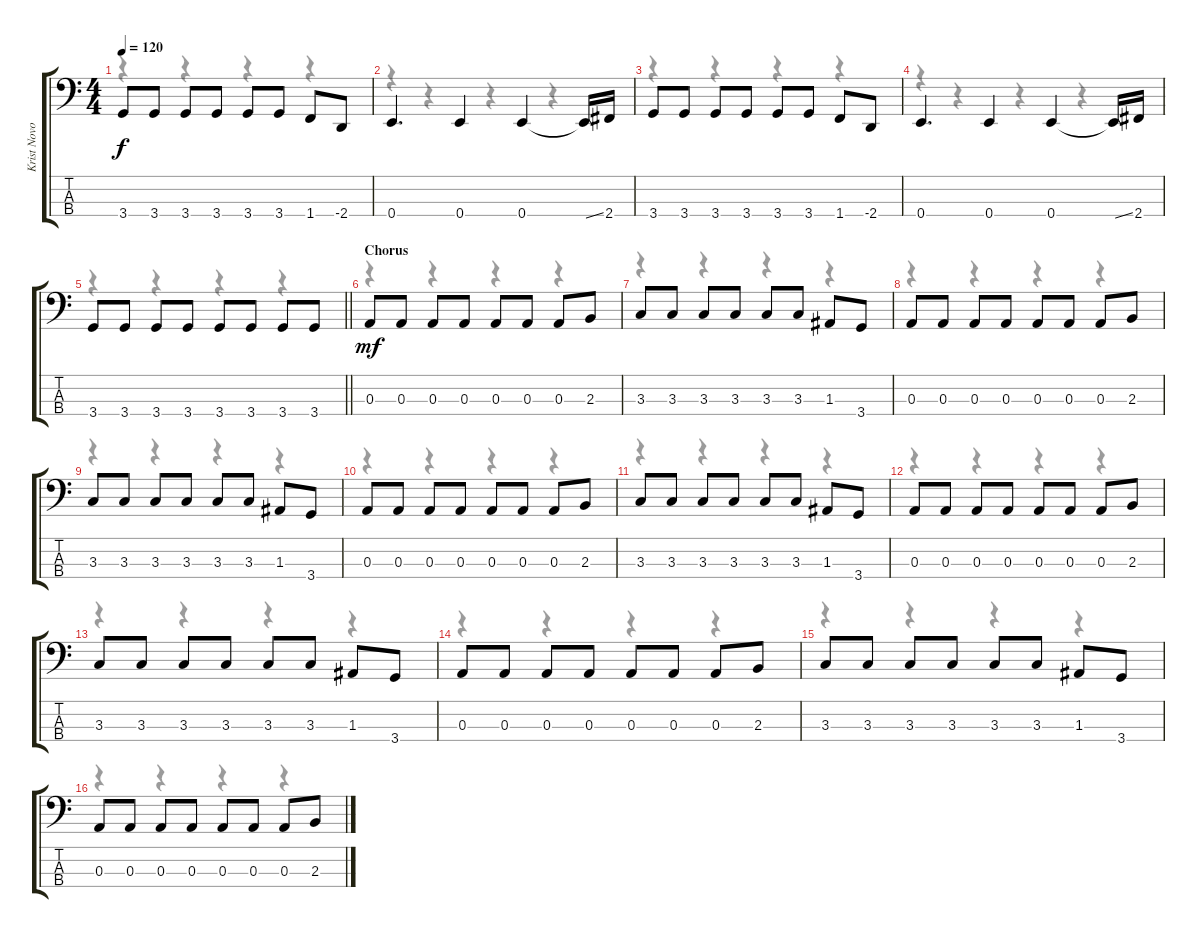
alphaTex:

\track ("Krist Novoselic" "Krist Novo") {instrument electricbasspick}
\staff {score tabs}
\tuning (G2 D2 A1 E1) {hide}
\voice
\ts (4 4)
\tempo 120
\clef f4
\ks c
3.4.8{dy f} 3.4.8 3.4.8 3.4.8 3.4.8 3.4.8 1.4.8 -2.4.8 |
0.4.4{d} 0.4.4 0.4.4 0.4{ss t}.16 2.4.16 |
3.4.8 3.4.8 3.4.8 3.4.8 3.4.8 3.4.8 1.4.8 -2.4.8 |
0.4.4{d} 0.4.4 0.4.4 0.4{ss t}.16 2.4.16 |
\barLineRight lightlight
3.4.8 3.4.8 3.4.8 3.4.8 3.4.8 3.4.8 3.4.8 3.4.8 |
\section ("" "Chorus")
0.3.8{dy mf} 0.3.8 0.3.8 0.3.8 0.3.8 0.3.8 0.3.8 2.3.8 |
3.3.8 3.3.8 3.3.8 3.3.8 3.3.8 3.3.8 1.3.8 3.4.8 |
0.3.8 0.3.8 0.3.8 0.3.8 0.3.8 0.3.8 0.3.8 2.3.8 |
3.3.8 3.3.8 3.3.8 3.3.8 3.3.8 3.3.8 1.3.8 3.4.8 |
0.3.8 0.3.8 0.3.8 0.3.8 0.3.8 0.3.8 0.3.8 2.3.8 |
3.3.8 3.3.8 3.3.8 3.3.8 3.3.8 3.3.8 1.3.8 3.4.8 |
0.3.8 0.3.8 0.3.8 0.3.8 0.3.8 0.3.8 0.3.8 2.3.8 |
3.3.8 3.3.8 3.3.8 3.3.8 3.3.8 3.3.8 1.3.8 3.4.8 |
0.3.8 0.3.8 0.3.8 0.3.8 0.3.8 0.3.8 0.3.8 2.3.8 |
3.3.8 3.3.8 3.3.8 3.3.8 3.3.8 3.3.8 1.3.8 3.4.8 |
0.3.8 0.3.8 0.3.8 0.3.8 0.3.8 0.3.8 0.3.8 2.3.8
\voice
\clef f4
\ottava regular
\simile none
\ks c
r.4{dy f} r.4 r.4 r.4 |
r.4 r.4 r.4 r.4 |
r.4 r.4 r.4 r.4 |
r.4 r.4 r.4 r.4 |
\barLineRight lightlight
r.4 r.4 r.4 r.4 |
r.4 r.4 r.4 r.4 |
r.4 r.4 r.4 r.4 |
r.4 r.4 r.4 r.4 |
r.4 r.4 r.4 r.4 |
r.4 r.4 r.4 r.4 |
r.4 r.4 r.4 r.4 |
r.4 r.4 r.4 r.4 |
r.4 r.4 r.4 r.4 |
r.4 r.4 r.4 r.4 |
r.4 r.4 r.4 r.4 |
r.4 r.4 r.4 r.4
